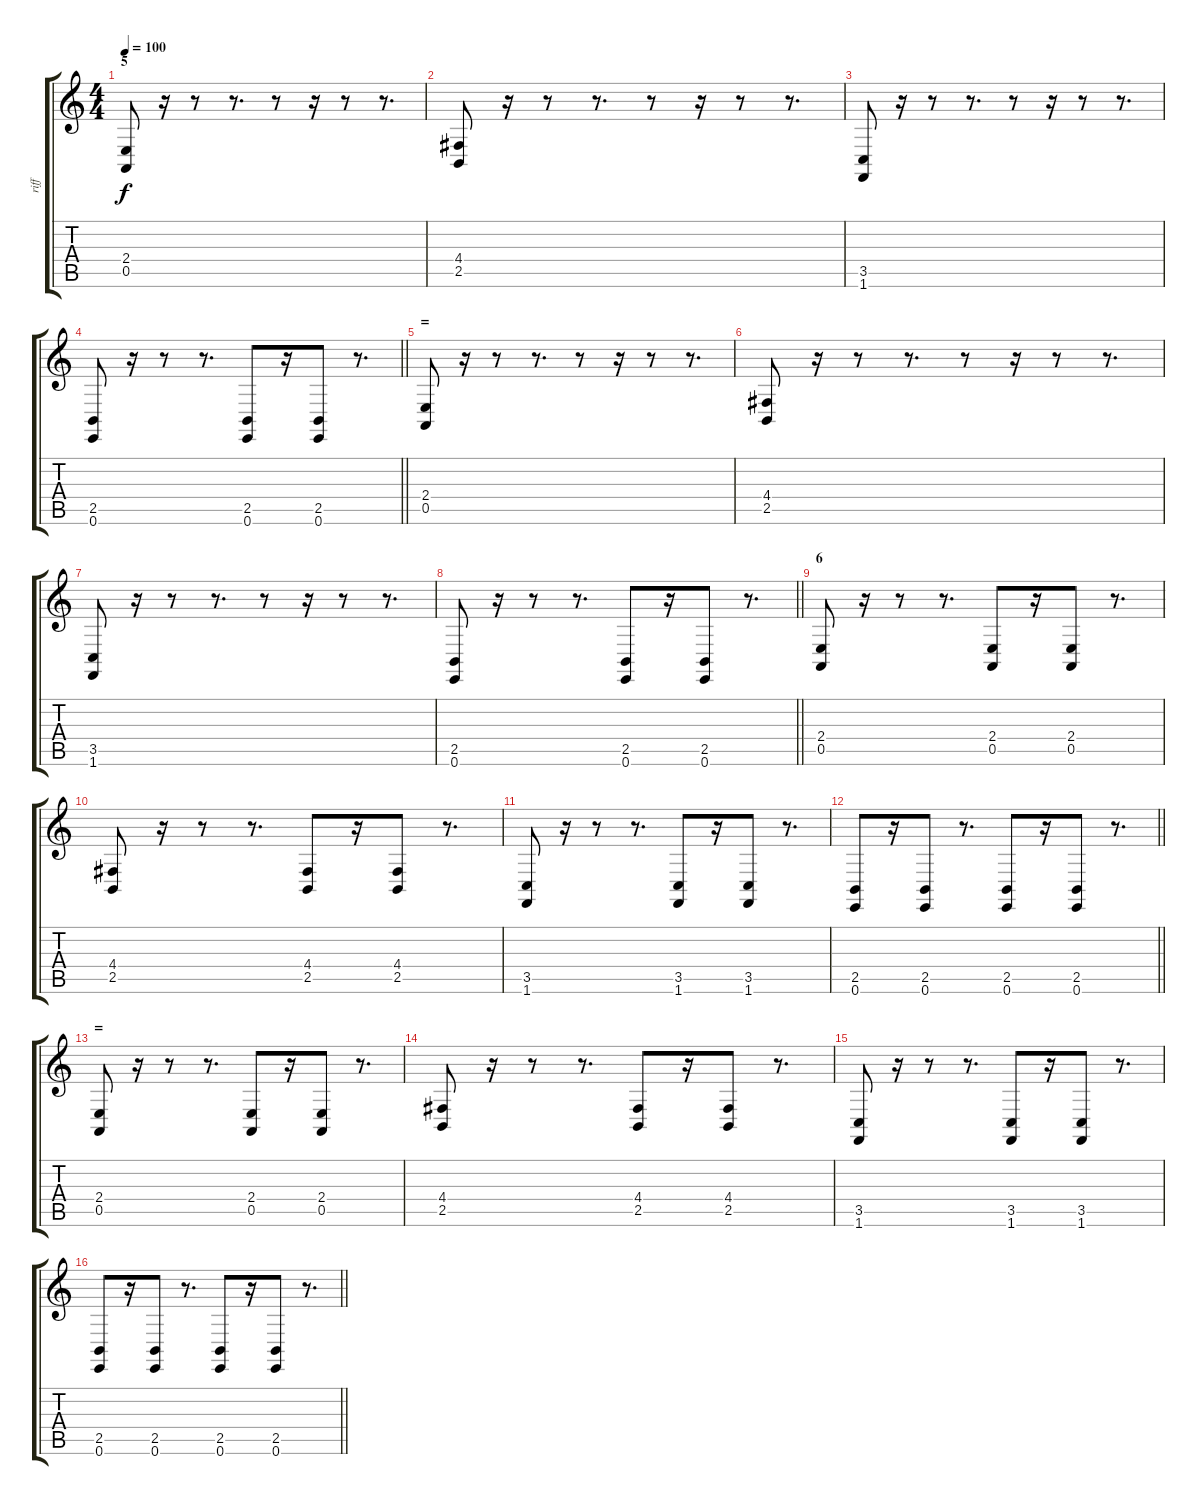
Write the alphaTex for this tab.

\track ("riff" "riff") {instrument lead2sawtooth}
\staff {score tabs}
\tuning (E4 B3 G3 D3 A2 E2) {hide}
\ts (4 4)
\section ("" "5")
\tempo 100
\clef g2
\ks c
(2.4 0.5).8{dy f} r.16 r.8 r.8{d} r.8 r.16 r.8 r.8{d} |
(4.4 2.5).8 r.16 r.8 r.8{d} r.8 r.16 r.8 r.8{d} |
(3.5 1.6).8 r.16 r.8 r.8{d} r.8 r.16 r.8 r.8{d} |
\barLineRight lightlight
(2.5 0.6).8 r.16 r.8 r.8{d} (2.5 0.6).8 r.16 (2.5 0.6).8 r.8{d} |
\section ("" "=")
(2.4 0.5).8 r.16 r.8 r.8{d} r.8 r.16 r.8 r.8{d} |
(4.4 2.5).8 r.16 r.8 r.8{d} r.8 r.16 r.8 r.8{d} |
(3.5 1.6).8 r.16 r.8 r.8{d} r.8 r.16 r.8 r.8{d} |
\barLineRight lightlight
(2.5 0.6).8 r.16 r.8 r.8{d} (2.5 0.6).8 r.16 (2.5 0.6).8 r.8{d} |
\section ("" "6")
(2.4 0.5).8 r.16 r.8 r.8{d} (2.4 0.5).8 r.16 (2.4 0.5).8 r.8{d} |
(4.4 2.5).8 r.16 r.8 r.8{d} (4.4 2.5).8 r.16 (4.4 2.5).8 r.8{d} |
(3.5 1.6).8 r.16 r.8 r.8{d} (3.5 1.6).8 r.16 (3.5 1.6).8 r.8{d} |
\barLineRight lightlight
(2.5 0.6).8 r.16 (2.5 0.6).8 r.8{d} (2.5 0.6).8 r.16 (2.5 0.6).8 r.8{d} |
\section ("" "=")
(2.4 0.5).8 r.16 r.8 r.8{d} (2.4 0.5).8 r.16 (2.4 0.5).8 r.8{d} |
(4.4 2.5).8 r.16 r.8 r.8{d} (4.4 2.5).8 r.16 (4.4 2.5).8 r.8{d} |
(3.5 1.6).8 r.16 r.8 r.8{d} (3.5 1.6).8 r.16 (3.5 1.6).8 r.8{d} |
\barLineRight lightlight
(2.5 0.6).8 r.16 (2.5 0.6).8 r.8{d} (2.5 0.6).8 r.16 (2.5 0.6).8 r.8{d}
